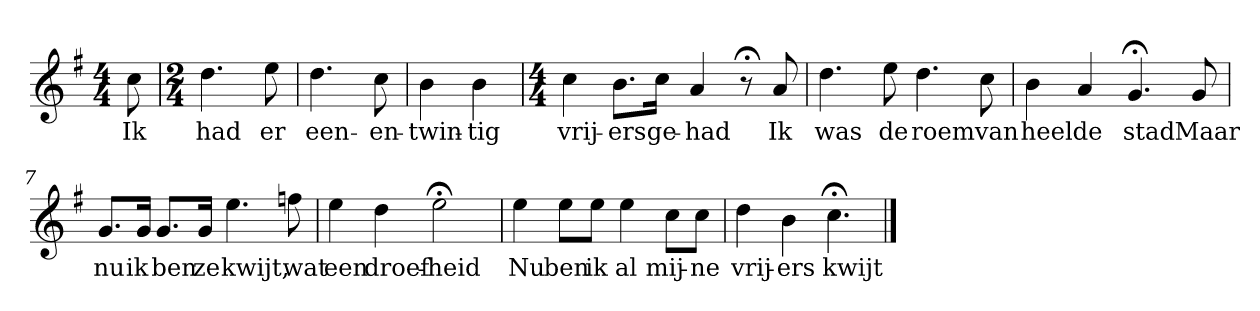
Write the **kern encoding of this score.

**kern	**text
*part1	*part1
*staff1	*staff1
*k[f#]	*
*G:	*
*M4/4	*
*MM120	*
=	=
8cc	Ik
=1	=1
*M2/4	*
4.dd	had
8ee	er
=2	=2
4.dd	een-
8cc	-en-
=3	=3
4b	-twin-
4b	-tig
=4	=4
*M4/4	*
4cc	vrij-
8.bL	-ers
16ccJk	ge-
4a	-had
8r;<	.
8a	Ik
=5	=5
4.dd	was
8ee	de
4.dd	roem
8cc	van
=6	=6
4b	heel
4a	de
4.g;<	stad
8g	Maar
=7	=7
8.gL	nu
16gJk	ik
8.gL	ben
16gJk	ze
4.ee	kwijt,
8ffn	wat
=8	=8
4ee	een
4dd	droef-
2ee;<	-heid
=9	=9
4ee	Nu
8eeL	ben
8eeJ	ik
4ee	al
8ccL	mij-
8ccJ	-ne
=10	=10
4dd	vrij-
4b	-ers
4.cc;<	kwijt
==	==
*-	*-
